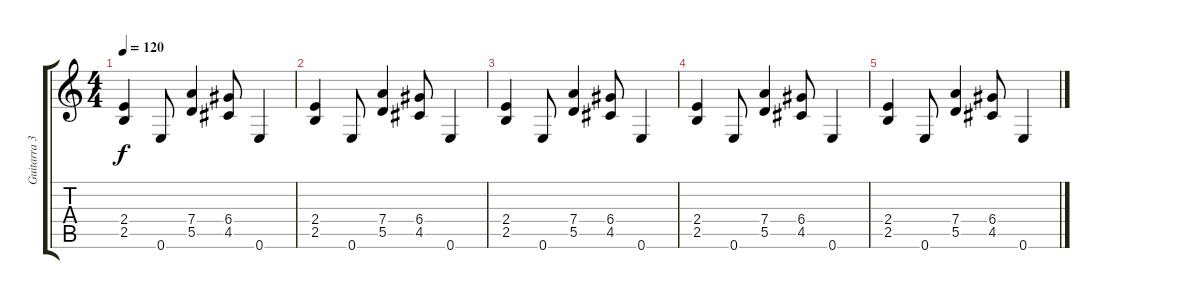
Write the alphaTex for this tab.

\track ("Guitarra 3" "Guitarra 3") {instrument electricguitarclean}
\staff {score tabs}
\tuning (E4 B3 G3 D3 A2 E2) {hide}
\ts (4 4)
\tempo 120
\clef g2
\ks c
(2.4 2.5).4{dy f} 0.6.8 (7.4 5.5).4 (6.4 4.5).8 0.6.4 |
(2.4 2.5).4 0.6.8 (7.4 5.5).4 (6.4 4.5).8 0.6.4 |
(2.4 2.5).4 0.6.8 (7.4 5.5).4 (6.4 4.5).8 0.6.4 |
(2.4 2.5).4 0.6.8 (7.4 5.5).4 (6.4 4.5).8 0.6.4 |
(2.4 2.5).4 0.6.8 (7.4 5.5).4 (6.4 4.5).8 0.6.4
